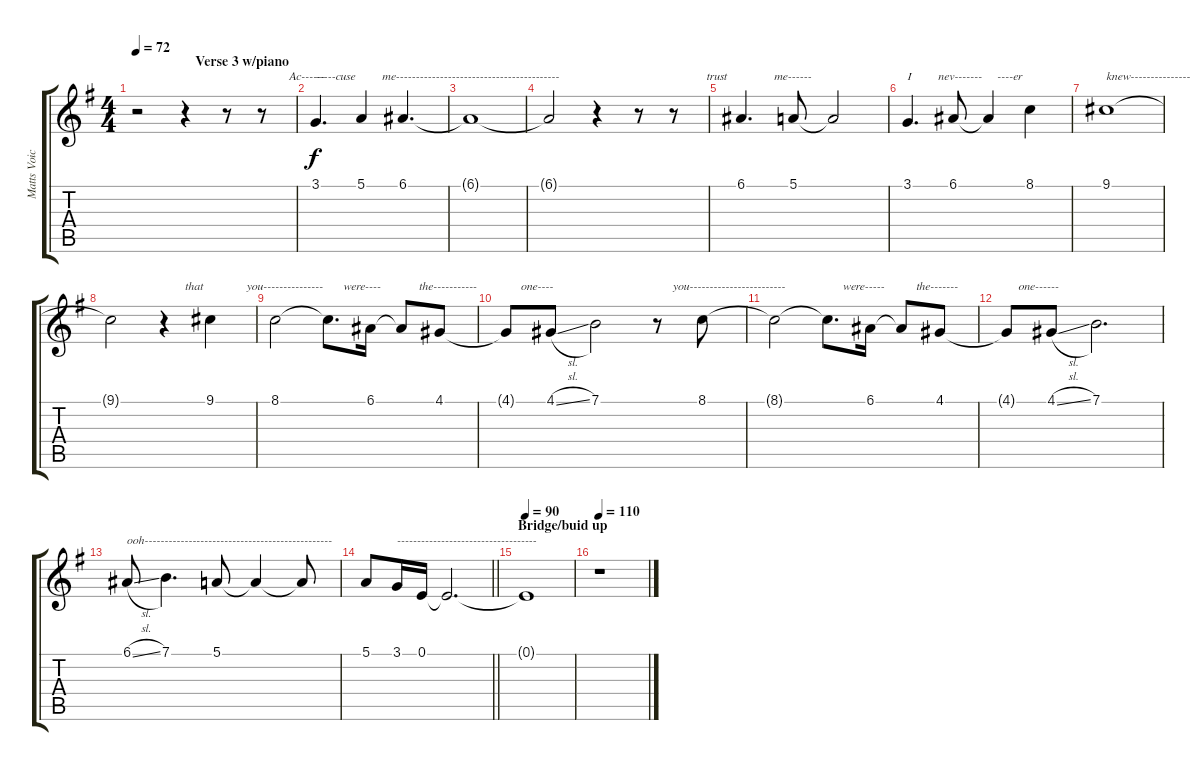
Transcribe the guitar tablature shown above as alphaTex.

\track ("Matts Voice" "Matts Voic") {instrument voiceoohs}
\staff {score tabs}
\tuning (E4 B3 G3 D3 A2 E2) {hide}
\ts (4 4)
\section ("" "                  Verse 3 w/piano")
\tempo 72
\clef g2
\ks g
r.2{dy f} r.4 r.8 r.8{txt "         Ac------"} |
3.1.4{d txt "-----cuse"} 5.1.4{txt "       me-----------------------------------------"} 6.1.4{d} |
6.1{t}.1{volume 4} |
6.1{t}.2 r.4{volume 16} r.8 r.8{txt "           trust"} |
6.1.4{d txt "           me------"} 5.1.8 5.1{t}.2 |
3.1.4{d txt "I         nev-------"} 6.1.8 6.1{t}.4{txt "   ----er"} 8.1.4 |
9.1.1{txt "knew---------------"} |
9.1{t}.2 r.4{txt "       that"} 9.1.4{txt "            you---------------"} |
8.1.2 8.1{t}.8{d txt "     were----"} 6.1.16 6.1{t}.8{txt "      the-----------"} 4.1.8 |
4.1{t}.8{txt "     one----"} 4.1{sl}.8 7.1.2 r.8{txt "     you------------------------"} 8.1.8 |
8.1{t}.2 8.1{t}.8{d txt "     were-----"} 6.1.16 6.1{t}.8{txt "     the-------"} 4.1.8 |
4.1{t}.8{txt "    one------"} 4.1{sl}.8 7.1.2{d} |
6.1{sl}.8{txt "ooh-----------------------------------------------"} 7.1.4{d} 5.1.8 5.1{t}.4 5.1{t}.8 |
\barLineRight lightlight
5.1.8 3.1.16{txt "-----------------------------------"} 0.1.16 0.1{t}.2{d} |
\section ("" "Bridge/buid up")
\tempo 90
0.1{t}.1 |
\tempo 110
r.1
